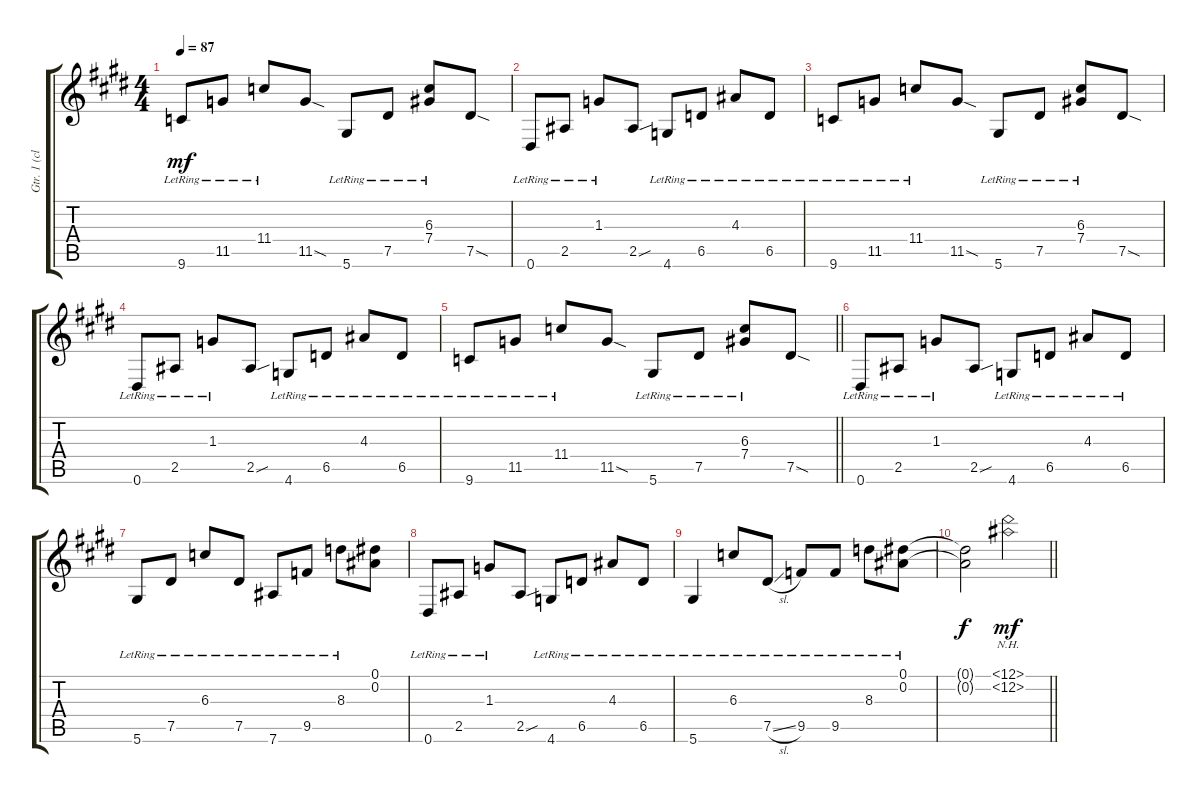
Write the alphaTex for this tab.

\track ("Gtr. 1 (clean)" "Gtr. 1 (cl") {instrument electricguitarclean}
\staff {score tabs}
\tuning (Eb4 Bb3 Gb3 Db3 Ab2 Eb2) {hide}
\ts (4 4)
\tempo 87
\clef g2
\ks e
9.6{lr}.8{dy mf} 11.5{lr}.8 11.4{lr}.8 11.5{sod}.8 5.6{lr}.8 7.5{lr}.8 (6.3{lr} 7.4{lr}).8 7.5{sod}.8 |
0.6{lr}.8 2.5{lr}.8 1.3{lr}.8 2.5{sou}.8 4.6{lr}.8 6.5{lr}.8 4.3{lr}.8 6.5{lr}.8 |
9.6{lr}.8 11.5{lr}.8 11.4{lr}.8 11.5{sod}.8 5.6{lr}.8 7.5{lr}.8 (6.3{lr} 7.4{lr}).8 7.5{sod}.8 |
0.6{lr}.8 2.5{lr}.8 1.3{lr}.8 2.5{sou}.8 4.6{lr}.8 6.5{lr}.8 4.3{lr}.8 6.5{lr}.8 |
\barLineRight lightlight
9.6{lr}.8 11.5{lr}.8 11.4{lr}.8 11.5{sod}.8 5.6{lr}.8 7.5{lr}.8 (6.3{lr} 7.4{lr}).8 7.5{sod}.8 |
0.6{lr}.8 2.5{lr}.8 1.3{lr}.8 2.5{sou}.8 4.6{lr}.8 6.5{lr}.8 4.3{lr}.8 6.5{lr}.8 |
5.6{lr}.8 7.5{lr}.8 6.3{lr}.8 7.5{lr}.8 7.6{lr}.8 9.5{lr}.8 8.3{lr}.8 (0.1 0.2).8 |
0.6{lr}.8 2.5{lr}.8 1.3{lr}.8 2.5{sou}.8 4.6{lr}.8 6.5{lr}.8 4.3{lr}.8 6.5{lr}.8 |
5.6{lr}.4 6.3{lr}.8 7.5{sl lr}.8 9.5{lr}.8 9.5{lr}.8 8.3{lr}.8 (0.1{lr} 0.2{lr}).8 |
\barLineRight lightlight
(0.1{t} 0.2{t}).2{dy f} (12.1{nh} 12.2{nh}).2{dy mf}
